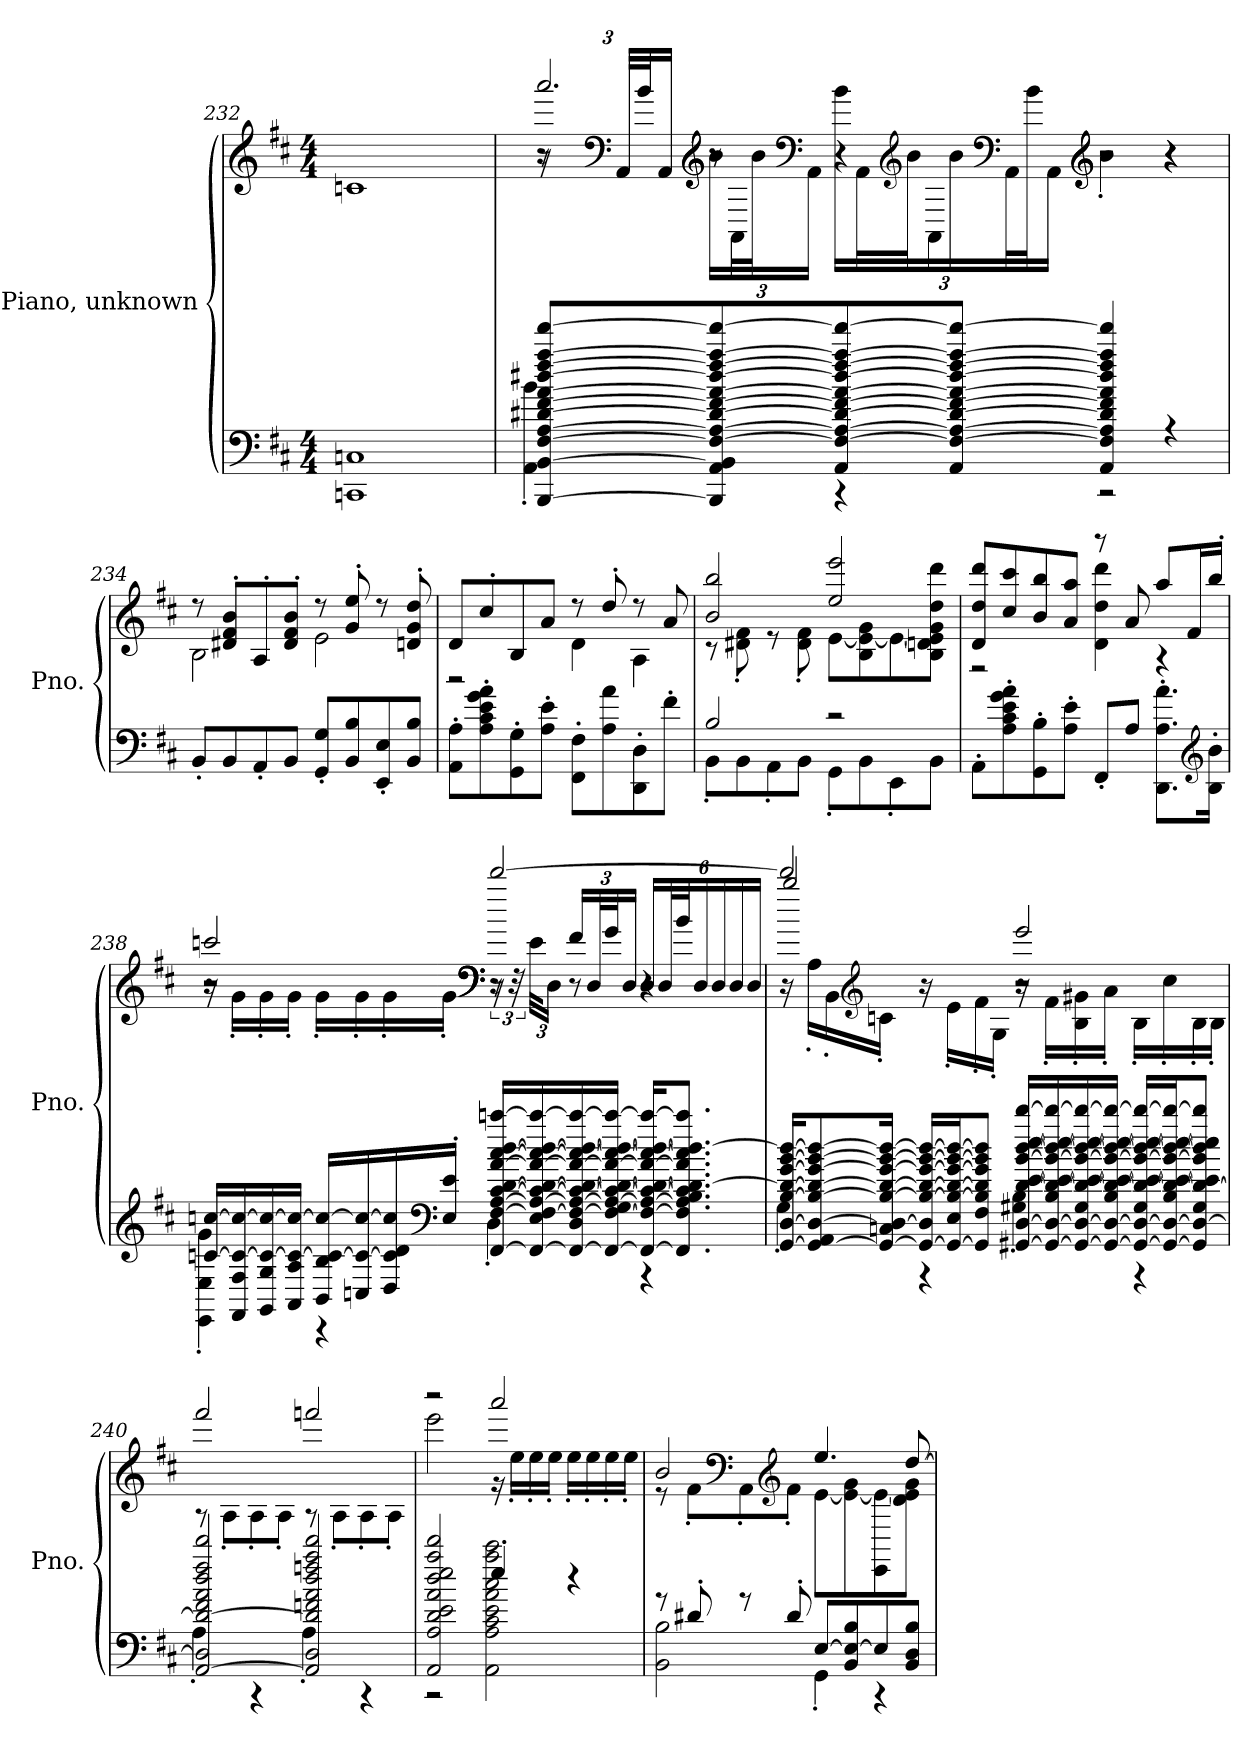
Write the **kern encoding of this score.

**kern	**kern
*part1	*part1
*staff2	*staff1
*I"Piano, unknown	*
*I'Pno.	*
*clefF4	*clefG2
*k[f#c#]	*k[f#c#]
*M4/4	*M4/4
=232	=232
1CCn 1Cn	1cn
!!LO:LB:g=z
=233	=233
*^	*^
*	*	*	*^
[8BBB/ [8BB/ [8F#/ [8A/ [8d#X/ [8f#/ [8a/ [8dd#X/ [8ff#/ [8aa/ [8fff#/L	4AA\' 4b\'	2.aaa/	8r	24r
*	*	*clefF4	*	*
.	.	.	.	48AA/LLL
.	.	.	.	48b/J
.	.	.	.	24AA/JJ
*	*	*clefG2	*	*
*	*	*	*Xbrackettup	*
8BBB/] 8AA/ 8BB/] 8F#/_ 8A/_ 8d#/_ 8f#/_ 8a/_ 8dd#/_ 8ff#/_ 8aa/_ 8fff#/_	.	.	24b\LL	8r
.	.	.	48AA\L	.
.	.	.	48b\J	.
*	*	*clefF4	*	*
.	.	.	24AA\JJ	.
8AA/ 8F#/_ 8A/_ 8d#/_ 8f#/_ 8a/_ 8dd#/_ 8ff#/_ 8aa/_ 8fff#/_	4r	.	24b\LL	4r
.	.	.	48AA\L	.
*	*	*clefG2	*	*
.	.	.	48b\J	.
.	.	.	24AA\	.
8AA/ 8F#/_ 8A/_ 8d#/_ 8f#/_ 8a/_ 8dd#/_ 8ff#/_ 8aa/_ 8fff#/_J	.	.	24b\	.
*	*	*clefF4	*	*
.	.	.	48AA\L	.
.	.	.	48b\J	.
.	.	.	24AA\JJ	.
*	*	*clefG2	*	*
4AA/ 4F#/] 4A/] 4d#/] 4f#/] 4a/] 4dd#/] 4ff#/] 4aa/] 4fff#/]	2r	.	4b'\	2r
4r	.	4r	4r	.
*v	*v	*	*	*
*	*	*v	*v
=234	=234	=234
8BB'/L	8r	2B\
8BB/	8d#X/' 8f#/' 8b/'L	.
8AA'/	8A'/	.
8BB/J	8d#/' 8f#/' 8b/'J	.
8GG/' 8G/'L	8r	2e\
8BB/ 8B/	8g/' 8ee/'	.
8EE/' 8E/'	8r	.
8BB/ 8B/J	8dn/' 8g/' 8dd/'	.
!!LO:LB:g=z	!!
=235	=235	=235
8AA\' 8A\'L	8d/L	2r
8A\' 8c#\' 8e\' 8g\' 8a\'	8cc#'/	.
8GG\' 8G\'	8B/	.
8A\' 8e\'J	8a/J	.
8FF#\' 8F#\'L	8r	4d\
8A\ 8a\	8dd'/	.
8DD\' 8D\'	8r	4A\
8f#'\J	8a/	.
=236	=236	=236
*^	*	*
2B/	8BB'\L	2b/ 2bb/	8r
.	8BB\	.	8d#X\' 8f#\'
.	8AA'\	.	8r
.	8BB\J	.	8d#\' 8f#\'
2r	8GG'\L	2ee/ 2eee/	[8e\L
.	8BB\	.	8B\ 8e\_ 8g\
.	8EE'\	.	8e\_
.	8BB\J	.	8B\ 8dn\ 8e\] 8g\ 8dd\ 8ddd\J
*v	*v	*	*
=237	=237	=237
8AA'\L	8d/ 8dd/ 8ddd/L	2r
8A\' 8c#\' 8e\' 8g\' 8a\'	8cc#/ 8ccc#/	.
8GG\' 8B\'	8b/ 8bb/	.
8A\' 8e\'J	8a/ 8aa/J	.
8FF#'/L	8r	4d\ 4dd\ 4ddd\
8A/J	8a/	.
8.DD\' 8.A\' 8.a\'L	8aa/L	4r
.	16f#/L	.
*clefG2	*	*
16B\' 16b\'Jk	16bb'/JJ	.
!!LO:PB:g=z
=238	=238	=238
*^	*	*^
[16cn/ [16ccn/LL	4EE\' 4E\' 4g\'	2r	16r	2cccn/
16FF#/ 16F#/ 16c/_ 16cc/_	.	.	16g'\LL	.
16GG/ 16G/ 16c/_ 16cc/_	.	.	16g'\	.
16AA/ 16A/ 16c/_ 16cc/_JJ	.	.	16g'\JJ	.
16BB/ 16B/ 16c/_ 16cc/_LL	4r	.	16g'\LL	.
16Cn/ 16c/_ 16cc/_	.	.	16g'\	.
16D/ 16c/] 16d/ 16cc/]	.	.	16g'\	.
*clefF4	*	*	*	*
16E/' 16e/'JJ	.	.	16g'\JJ	.
*	*	*clefF4	*	*
*	*	*	*brackettup	*
[16FF#/ [16F#/ [16A/ [16c/ [16d/ [16a/ [16cc/ [16dd/ [16cccn/LL	4D'\	[2ddd/	24r	8r
.	.	.	48r	.
16FF#/_ 16E/ 16F#/_ 16A/_ 16c/_ 16d/_ 16a/_ 16cc/_ 16dd/_ 16ccc/_	.	.	48e\KLL	.
.	.	.	24D\JJ	.
*	*	*	*	*Xbrackettup
16FF#/_ 16D/ 16F#/_ 16A/_ 16c/_ 16d/_ 16a/_ 16cc/_ 16dd/_ 16ccc/_	.	.	8r	24f#/LL
.	.	.	.	48D/L
16FF#/_ 16F#/_ 16G/ 16A/_ 16c/_ 16d/_ 16a/_ 16cc/_ 16dd/_ 16ccc/_JJ	.	.	.	48g/J
.	.	.	.	24D/JJ
16FF#/_ 16F#/_ 16A/_ 16c/_ 16d/_ 16a/_ 16cc/_ 16dd/_ 16ccc/_KL	4r	.	4r	24D/LL
.	.	.	.	48D/L
8.FF#/] 8.F#/] 8.A/] 8.B/ 8.c/] 8.d/_ 8.a/] 8.cc/] 8.dd/_ 8.ccc/]J	.	.	.	48b/J
.	.	.	.	24D/
.	.	.	.	24D/
.	.	.	.	24D/
.	.	.	.	24D/JJ
!!LO:LB:g=z	!!	!!
=239	=239	=239	=239	=239
[16GG/ [16D/ [16B/ 16d/_ [16g/ [16b/ 16dd/_KL	4G'\	2ddd/]	16r	2bb/
8GG/_ 8AA/ 8D/_ 8B/_ 8d/_ 8g/_ 8b/_ 8dd/_	.	.	16A'\LL	.
.	.	.	16BB'\	.
*	*	*clefG2	*	*
16GG/_ 16Cn/ 16D/_ 16B/_ 16d/_ 16g/_ 16b/_ 16dd/_Jk	.	.	16cn'\JJ	.
16GG/_ 16D/] 16B/_ 16d/_ 16g/_ 16b/_ 16dd/_LL	4r	.	16r	.
16GG/_ 16E/ 16B/_ 16d/_ 16g/_ 16b/_ 16dd/_J	.	.	16e'\LL	.
8GG/] 8F#/ 8B/] 8d/] 8g/] 8b/] 8dd/]J	.	.	16f#'\	.
.	.	.	16G'\JJ	.
[16GG#X/ [16D/ [16d/ [16e/ [16b/ [16dd/ [16ee/ [16ddd/LL	4G#X\' 4B\'	2r	16r	2eee/
16GG#/_ 16D/_ 16B/ 16d/_ 16e/_ 16b/_ 16dd/_ 16ee/_ 16ddd/_	.	.	16f#'\LL	.
16GG#/_ 16D/_ 16G#/ 16d/_ 16e/_ 16b/_ 16dd/_ 16ee/_ 16ddd/_	.	.	16B\' 16g#X\'	.
16GG#/_ 16D/_ 16B/ 16d/_ 16e/_ 16b/_ 16dd/_ 16ee/_ 16ddd/_JJ	.	.	16a'\JJ	.
16GG#/_ 16D/_ 16G#/ 16d/_ 16e/_ 16b/_ 16dd/_ 16ee/_ 16ddd/_LL	4r	.	16B'\LL	.
16GG#/_ 16D/_ 16B/ 16d/_ 16e/_ 16b/_ 16dd/_ 16ee/_ 16ddd/_J	.	.	16cc#'\	.
8GG#/] 8D/_ 8G#/ 8d/_ 8e/] 8b/] 8dd/] 8ee/] 8ddd/]J	.	.	16B'\	.
.	.	.	16B'\JJ	.
*	*	*	*v	*v
=240	=240	=240	=240
[2AA/ 2D/] 2d/_ 2f#/ 2a/ 2dd/ 2ff#/ 2ddd/	4A'\	2fff#/	8r
.	.	.	8A'\L
.	4r	.	8A'\
.	.	.	8A'\J
2AA/] 2D/ 2d/] 2fn/ 2a/ 2dd/ 2ffn/ 2aa/ 2ddd/	4A'\	2fffn/	8r
.	.	.	8A'\L
.	4r	.	8A'\
.	.	.	8A'\J
!!LO:LB:g=z	!!
=241	=241	=241	=241
2AA/ 2A/ 2d/ 2e/ 2a/ 2dd/ 2ee/ 2aa/ 2ddd/	2r	2r	2eee\
4ee'/	2AA\ 2A\ 2c#\ 2e\ 2a\ 2cc#\ 2aa\ 2ccc#\	2aaa/	16r
.	.	.	16ee'\LL
.	.	.	16ee'\
.	.	.	16ee'\JJ
4r	.	.	16ee'\LL
.	.	.	16ee'\
.	.	.	16ee'\
.	.	.	16ee'\JJ
=242	=242	=242	=242
8r	2BB\ 2B\	2b/	8r
8d#X'/	.	.	8f#'\L
*	*	*clefF4	*
8r	.	.	8AA'\
*	*	*clefG2	*
8d#'/	.	.	8f#'\J
[8E/L	4GG'\	4.ee/	[8e\L
8BB/ 8E/_ 8B/	.	.	8e\_ 8g\
8E/]	4r	.	8EE\ 8e\_
8BB/ 8D/ 8B/J	.	[8dd/	8d\ 8e\] 8g\J
*v	*v	*	*
*	*v	*v
=	=
*-	*-
